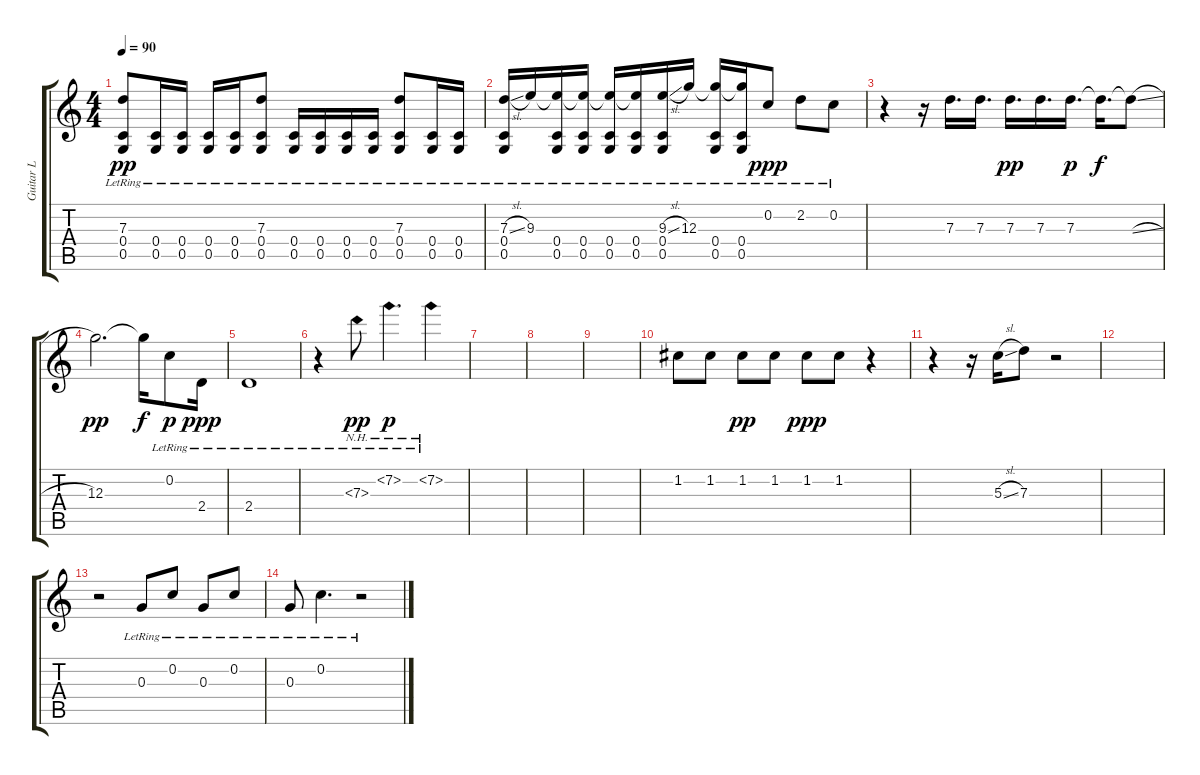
\track ("Guitar L" "Guitar L") {instrument acousticguitarsteel}
\staff {score tabs}
\tuning (E4 C4 G3 C3 G2 C2) {hide}
\ts (4 4)
\tempo 90
\clef g2
\ks c
(7.3{lr} 0.4{lr} 0.5{lr}).8{dy pp} (0.4{lr} 0.5{lr}).16 (0.4{lr} 0.5{lr}).16 (0.4{lr} 0.5{lr}).16 (0.4{lr} 0.5{lr}).16 (7.3{lr} 0.4{lr} 0.5{lr}).8 (0.4{lr} 0.5{lr}).16 (0.4{lr} 0.5{lr}).16 (0.4{lr} 0.5{lr}).16 (0.4{lr} 0.5{lr}).16 (7.3{lr} 0.4{lr} 0.5{lr}).8 (0.4{lr} 0.5{lr}).16 (0.4{lr} 0.5{lr}).16 |
(7.3{sl lr} 0.4{lr} 0.5{lr}).16 9.3{lr}.16 (9.3{t} 0.4{lr} 0.5{lr}).16 (9.3{t} 0.4{lr} 0.5{lr}).16 (9.3{t} 0.4{lr} 0.5{lr}).16 (9.3{t} 0.4{lr} 0.5{lr}).16 (9.3{sl lr} 0.4{lr} 0.5{lr}).16 12.3{lr}.16 (12.3{t} 0.4{lr} 0.5{lr}).16 (12.3{t} 0.4{lr} 0.5{lr}).16 0.2{lr}.8{dy ppp} 2.2{lr}.8 0.2{lr}.8 |
r.4 r.16 7.3.16{d} 7.3.16{d} 7.3.16{d dy pp} 7.3.16{d} 7.3.16{d dy p} 7.3{t}.16{d dy f} 7.3{sl t}.8 |
12.3.2{d dy pp} 12.3{t}.16{dy f} 0.2{lr}.8{dy p} 2.4{lr}.16{dy ppp} |
2.4{lr}.1 |
r.4 7.3{nh lr}.8{dy pp} 7.2{nh lr}.4{d dy p} 7.2{nh lr}.4 |
|
|
|
1.2.8 1.2.8 1.2.8{dy pp} 1.2.8 1.2.8{dy ppp} 1.2.8 r.4 |
r.4 r.16 5.3{sl}.16 7.3.8 r.2 |
|
r.2 0.3{lr}.8 0.2{lr}.8 0.3{lr}.8 0.2{lr}.8 |
0.3{lr}.8 0.2{lr}.4{d} r.2
